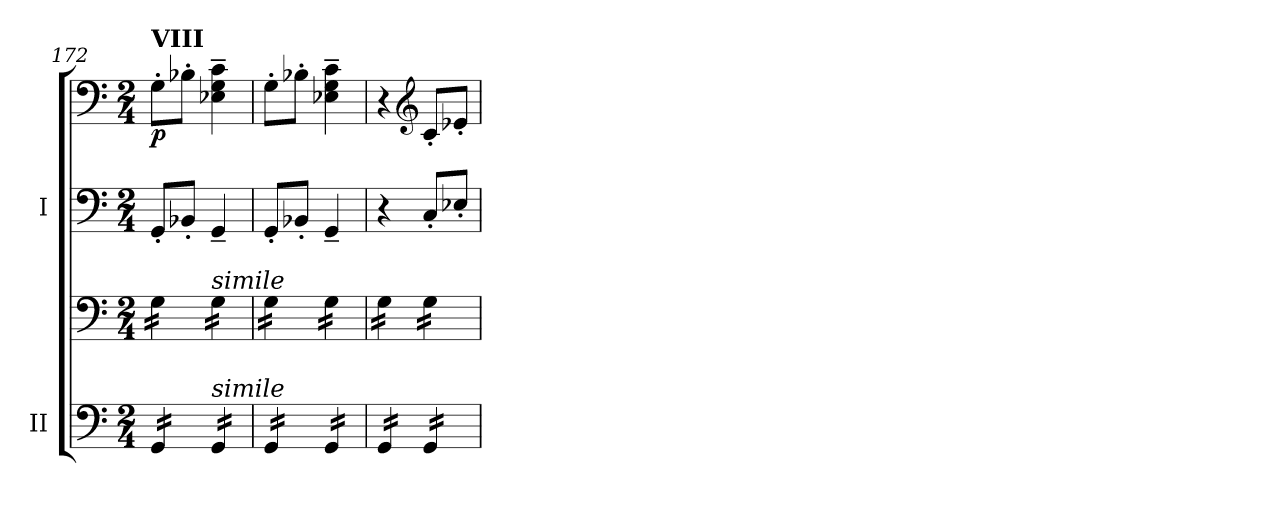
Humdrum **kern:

**kern	**kern	**kern	**kern	**dynam
*part2	*part2	*part1	*part1	*part1
*staff4	*staff3	*staff2	*staff1	*staff1/2
*I"II	*	*I"I	*	*
*I'II	*	*I'I	*	*
*clefF4	*clefF4	*clefF4	*clefF4	*
*k[]	*k[]	*k[]	*k[]	*
*M2/4	*M2/4	*M2/4	*M2/4	*
=172	=172	=172	=172	=172
!	!	!	!LO:TX:a:B:t=VIII	!
!	!LO:TX:a:B:t=VIII	!	!	!
!	!	!	!	!LO:DY:b
*tremolo	*	*	*	*
*	*tremolo	*	*	*
16GG/LL	16G\LL	8GG'/L	8G'\L	p
16GG/	16G\	.	.	.
16GG/	16G\	8BB-X'/J	8B-X'\J	.
16GG/JJ	16G\JJ	.	.	.
!	!LO:TX:a:i:t=simile	!	!	!
!LO:TX:a:i:t=simile	!	!	!	!
16GG/LL	16G\LL	4GG~/	4E-X\~ 4G\~ 4c\~	.
16GG/	16G\	.	.	.
16GG/	16G\	.	.	.
16GG/JJ	16G\JJ	.	.	.
=173	=173	=173	=173	=173
16GG/LL	16G\LL	8GG'/L	8G'\L	.
16GG/	16G\	.	.	.
16GG/	16G\	8BB-X'/J	8B-X'\J	.
16GG/JJ	16G\JJ	.	.	.
16GG/LL	16G\LL	4GG~/	4E-X\~ 4G\~ 4c\~	.
16GG/	16G\	.	.	.
16GG/	16G\	.	.	.
16GG/JJ	16G\JJ	.	.	.
=174	=174	=174	=174	=174
16GG/LL	16G\LL	4r	4r	.
16GG/	16G\	.	.	.
16GG/	16G\	.	.	.
16GG/JJ	16G\JJ	.	.	.
*	*	*	*clefG2	*
16GG/LL	16G\LL	8C'/L	8c'/L	.
16GG/	16G\	.	.	.
16GG/	16G\	8E-X'/J	8e-X'/J	.
16GG/JJ	16G\JJ	.	.	.
*	*Xtremolo	*	*	*
*Xtremolo	*	*	*	*
=	=	=	=	=
*-	*-	*-	*-	*-
